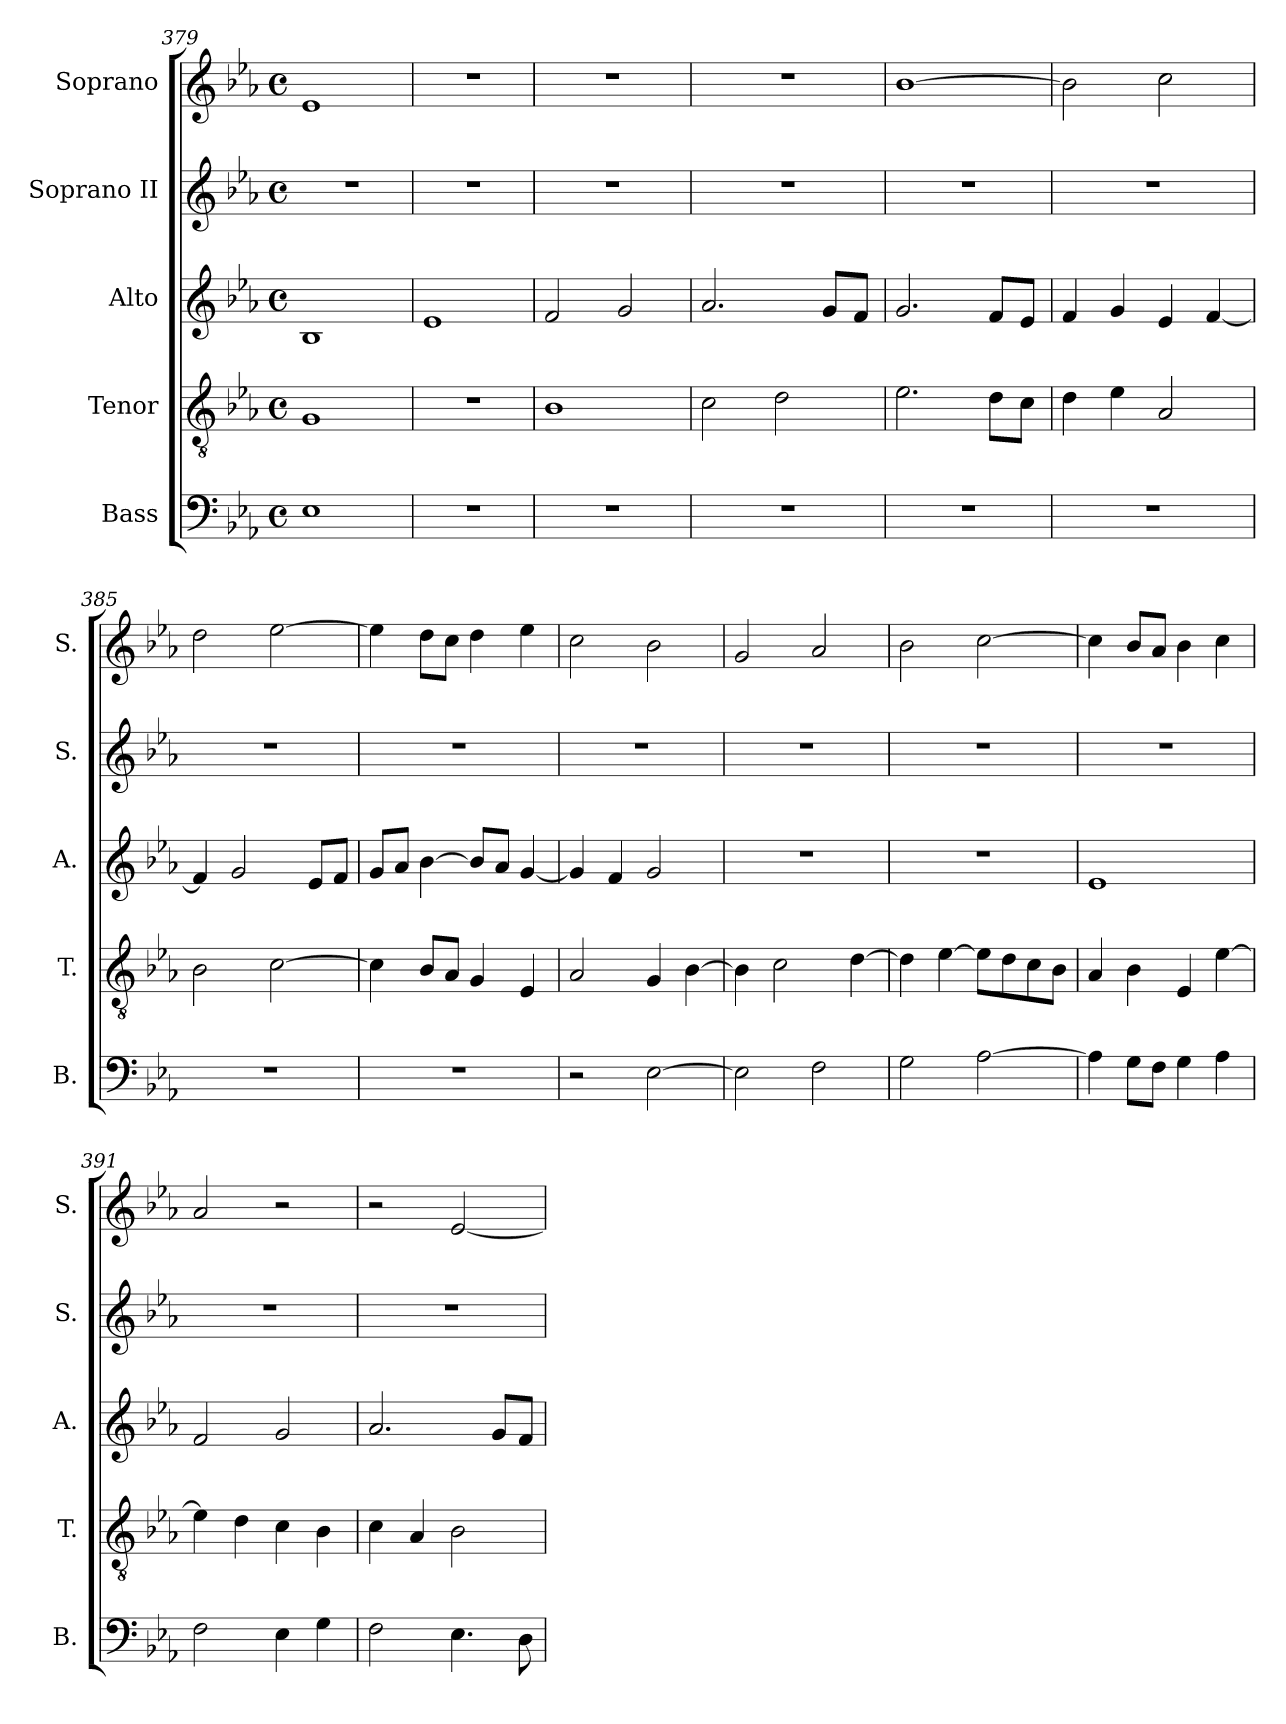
**kern	**kern	**kern	**kern	**kern
*part5	*part4	*part3	*part2	*part1
*staff5	*staff4	*staff3	*staff2	*staff1
*I"Bass	*I"Tenor	*I"Alto	*I"Soprano II	*I"Soprano
*I'B.	*I'T.	*I'A.	*I'S.	*I'S.
*clefF4	*clefGv2	*clefG2	*clefG2	*clefG2
*k[b-e-a-]	*k[b-e-a-]	*k[b-e-a-]	*k[b-e-a-]	*k[b-e-a-]
*E-:	*E-:	*E-:	*E-:	*E-:
*M4/4	*M4/4	*M4/4	*M4/4	*M4/4
*met(c)	*met(c)	*met(c)	*met(c)	*met(c)
=379	=379	=379	=379	=379
1E-	1G	1B-	1r	1e-
!!LO:PB:g=z
=380!	=380!	=380!	=380!	=380!
1r	1r	1e-	1r	1r
=381	=381	=381	=381	=381
1r	1B-	2f/	1r	1r
.	.	2g/	.	.
=382	=382	=382	=382	=382
1r	2c\	2.a-/	1r	1r
.	2d\	.	.	.
.	.	8g/L	.	.
.	.	8f/J	.	.
=383	=383	=383	=383	=383
1r	2.e-\	2.g/	1r	[>1b-
.	8d\L	8f/L	.	.
.	8c\J	8e-/J	.	.
=384	=384	=384	=384	=384
1r	4d\	4f/	1r	2b-\]
.	4e-\	4g/	.	.
.	2A-/	4e-/	.	2cc\
.	.	[<4f/	.	.
!!LO:LB:g=z
=385	=385	=385	=385	=385
1r	2B-\	4f/]	1r	2dd\
.	.	2g/	.	.
.	[>2c\	.	.	[>2ee-\
.	.	8e-/L	.	.
.	.	8f/J	.	.
=386	=386	=386	=386	=386
1r	4c\]	8g/L	1r	4ee-\]
.	.	8a-/J	.	.
.	8B-/L	[>4b-\	.	8dd\L
.	8A-/J	.	.	8cc\J
.	4G/	8b-/L]	.	4dd\
.	.	8a-/J	.	.
.	4E-/	[<4g/	.	4ee-\
=387	=387	=387	=387	=387
2r	2A-/	4g/]	1r	2cc\
.	.	4f/	.	.
[>2E-\	4G/	2g/	.	2b-\
.	[>4B-\	.	.	.
=388	=388	=388	=388	=388
2E-\]	4B-\]	1r	1r	2g/
.	2c\	.	.	.
2F\	.	.	.	2a-/
.	[>4d\	.	.	.
=389	=389	=389	=389	=389
2G\	4d\]	1r	1r	2b-\
.	[>4e-\	.	.	.
[<2A-\	8e-\L]	.	.	[<2cc\
.	8d\	.	.	.
.	8c\	.	.	.
.	8B-\J	.	.	.
!!LO:LB:g=z
=390	=390	=390	=390	=390
4A-\]	4A-/	1e-	1r	4cc\]
8G\L	4B-\	.	.	8b-/L
8F\J	.	.	.	8a-/J
4G\	4E-/	.	.	4b-\
4A-\	[>4e-\	.	.	4cc\
=391	=391	=391	=391	=391
2F\	4e-\]	2f/	1r	2a-/
.	4d\	.	.	.
4E-\	4c\	2g/	.	2r
4G\	4B-\	.	.	.
=392	=392	=392	=392	=392
2F\	4c\	2.a-/	1r	2r
.	4A-/	.	.	.
4.E-\	2B-\	.	.	[<2e-/
.	.	8g/L	.	.
8D\	.	8f/J	.	.
=	=	=	=	=
*-	*-	*-	*-	*-
